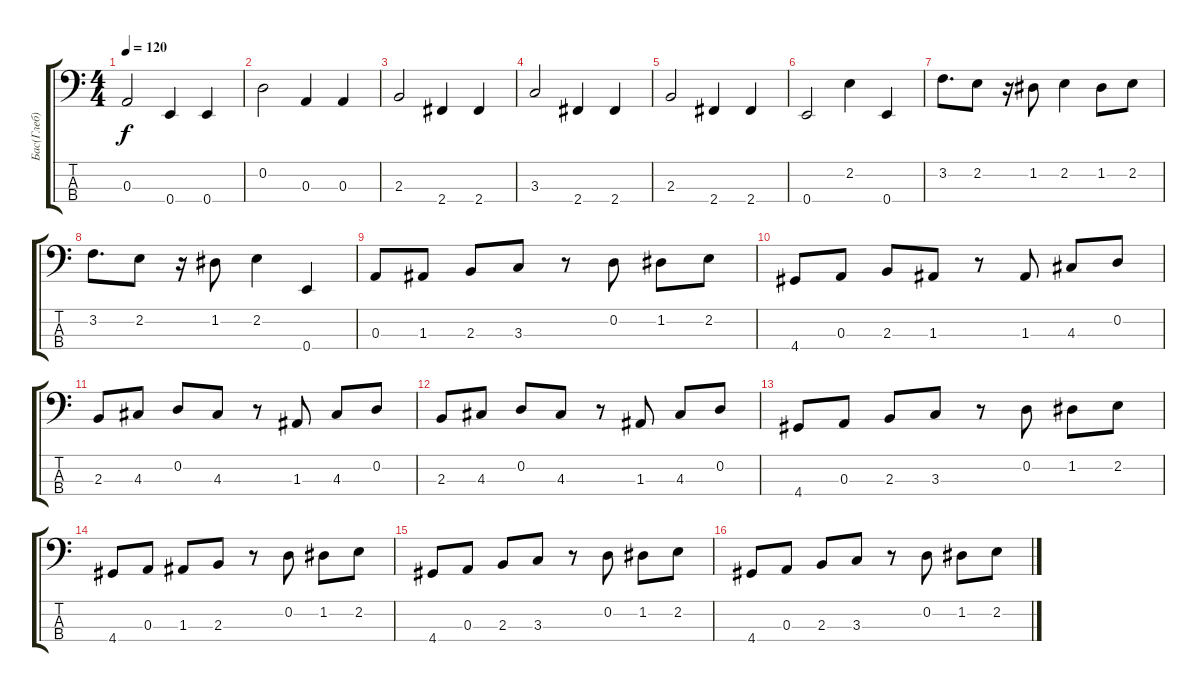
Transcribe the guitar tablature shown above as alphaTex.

\track ("Бас(Глеб)" "Бас(Глеб)") {instrument electricbassfinger}
\staff {score tabs}
\tuning (G2 D2 A1 E1) {hide}
\ts (4 4)
\tempo 120
\clef f4
\ks c
0.3.2{dy f} 0.4.4 0.4.4 |
0.2.2 0.3.4 0.3.4 |
2.3.2 2.4.4 2.4.4 |
3.3.2 2.4.4 2.4.4 |
2.3.2 2.4.4 2.4.4 |
0.4.2 2.2.4 0.4.4 |
3.2.8{d} 2.2.8 r.16 1.2.8 2.2.4 1.2.8 2.2.8 |
3.2.8{d} 2.2.8 r.16 1.2.8 2.2.4 0.4.4 |
0.3.8 1.3.8 2.3.8 3.3.8 r.8 0.2.8 1.2.8 2.2.8 |
4.4.8 0.3.8 2.3.8 1.3.8 r.8 1.3.8 4.3.8 0.2.8 |
2.3.8 4.3.8 0.2.8 4.3.8 r.8 1.3.8 4.3.8 0.2.8 |
2.3.8 4.3.8 0.2.8 4.3.8 r.8 1.3.8 4.3.8 0.2.8 |
4.4.8 0.3.8 2.3.8 3.3.8 r.8 0.2.8 1.2.8 2.2.8 |
4.4.8 0.3.8 1.3.8 2.3.8 r.8 0.2.8 1.2.8 2.2.8 |
4.4.8 0.3.8 2.3.8 3.3.8 r.8 0.2.8 1.2.8 2.2.8 |
4.4.8 0.3.8 2.3.8 3.3.8 r.8 0.2.8 1.2.8 2.2.8
